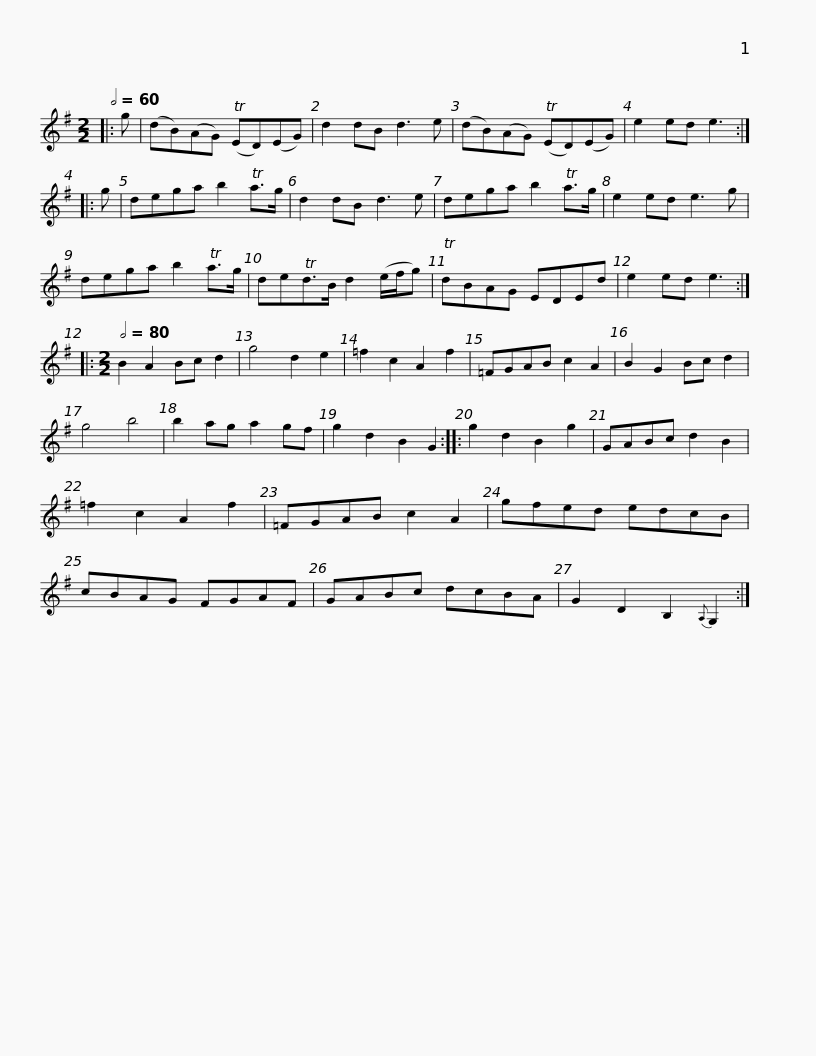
X:1
L:1/8
Q:1/2=60
M:2/2
I:linebreak $
K:Emin
V:1 treble
V:1
|: g | (dB)(AG) (TED)(EG) | d2 dB d3 e | (dB)(AG) (TED)(EG) | e2 ed e3 :: %5
 g | dega b2 Ta>g |$ d2 dB d3 e | dega b2 Ta>g | e2 ed e3 g | %10
 dega b2 Ta>g | deTd>B d2 (e/f/g) | TdBAG EDEd |$ e2 ed e3 ::[M:2/2][Q:1/2=80] B2 A2 Bc d2 | %15
 g4 d2 e2 | =f2 c2 A2 f2 | =FGAB c2 A2 | B2 G2 Bc d2 | g4 b4 | %20
 b2 ag a2 gf |$ g2 d2 B2 G2 :: g2 d2 B2 g2 | GABc d2 B2 | =f2 c2 A2 f2 | %25
 =FGAB c2 A2 | gfed edcB | cBAG FGAF |$ GABc dcBA | G2 D2 B,2{A,} G,2 :| %30
